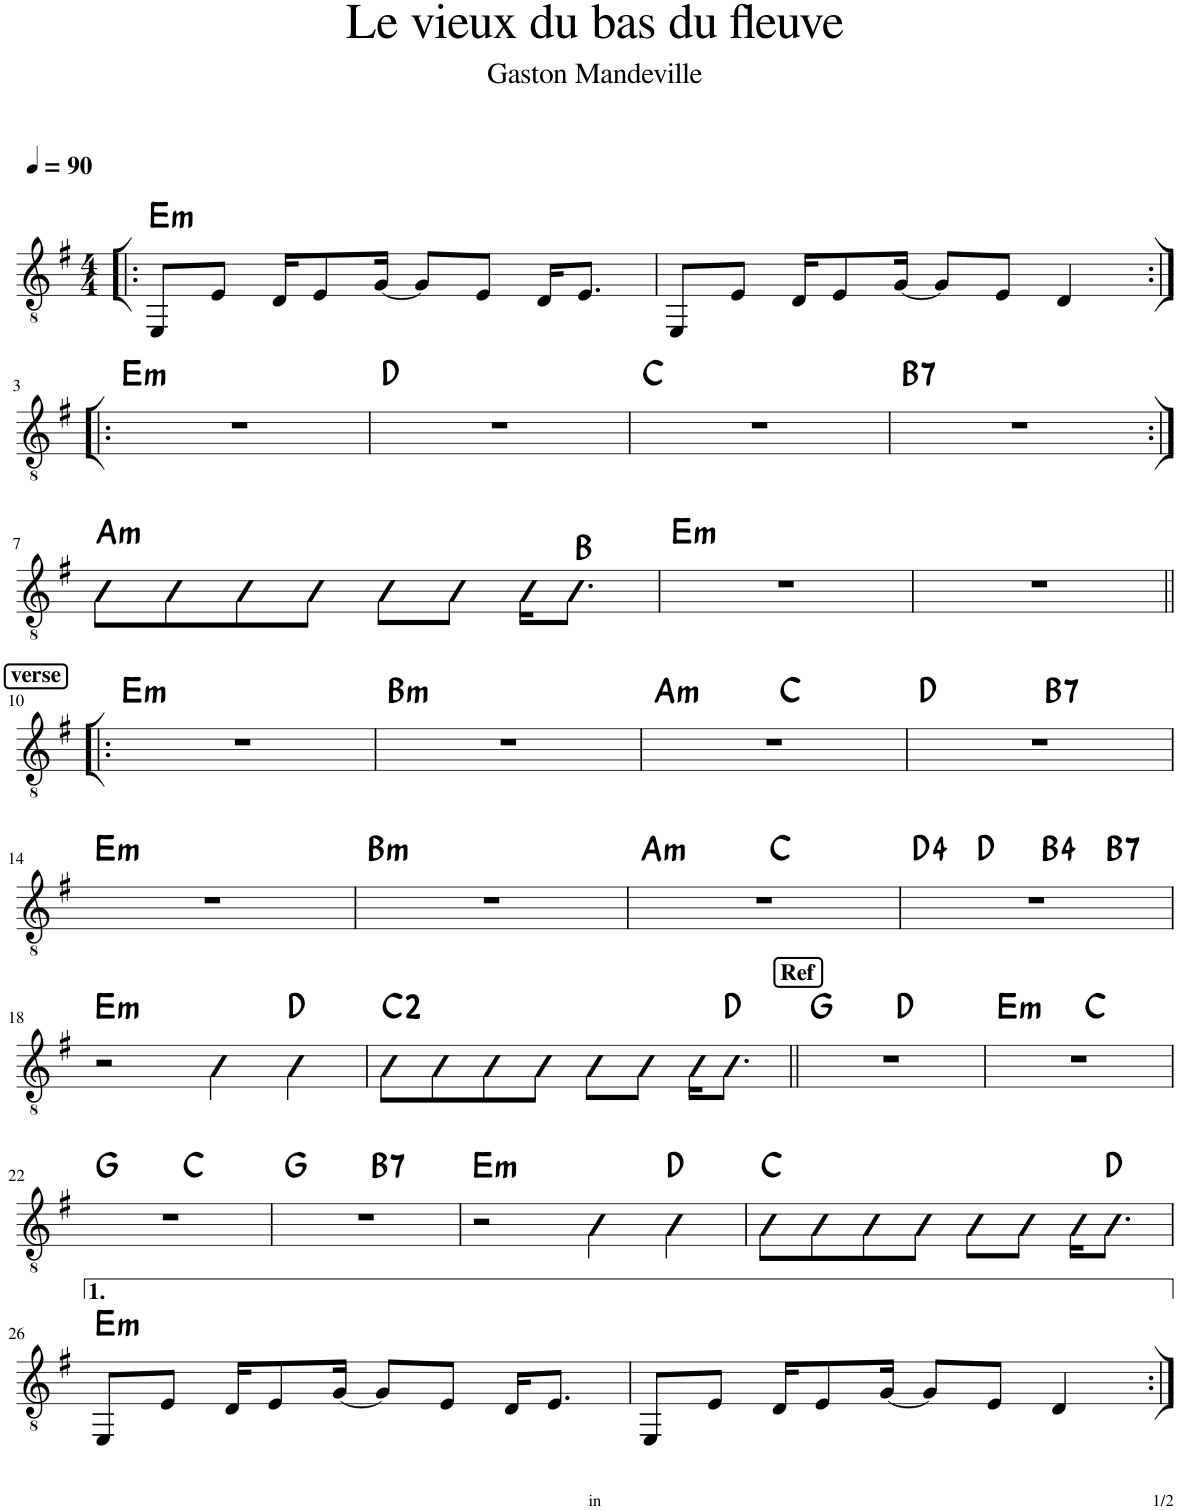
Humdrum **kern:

**kern	**harte
*part1	*part1
*staff1	*
*I"Classical Guitar	*
*I'Guit.	*
*clefGv2	*
*k[f#]	*
*M4/4	*
*MM90	*
=1!|:	=1!|:
!	!LO:H:kt=m
8EE/L	E:min
8E/J	.
16D/KL	.
8E/	.
[16G/Jk	.
8G/L]	.
8E/J	.
16D/KL	.
8.E/J	.
=2	=2
8EE/L	.
8E/J	.
16D/KL	.
8E/	.
[16G/Jk	.
8G/L]	.
8E/J	.
4D/	.
!!LO:LB:g=z
=3:|!|:	=3:|!|:
!	!LO:H:kt=m
1r	E:min
=4	=4
1r	D:maj
=5	=5
1r	C:maj
=6	=6
!	!LO:H:kt=7
1r	B:7
!!LO:LB:g=z
=7:|!	=7:|!
!	!LO:H:kt=m
8A\L	A:min
8A\	.
8A\	.
8A\J	.
8A\L	.
8A\J	.
16A\KL	.
8.B\J	B:maj
=8	=8
!	!LO:H:kt=m
1r	E:min
=9	=9
1r	.
!!LO:LB:g=z
!!LO:REH:place=s1:a:B:cj:fs=11:t=verse
=10!|:	=10!|:
!	!LO:H:kt=m
1r	E:min
=11	=11
!	!LO:H:kt=m
1r	B:min
=12	=12
!	!LO:H:kt=m
*^	*
1r	2ryy	A:min
.	2ryy	C:maj
=13	=13	=13
1r	2ryy	D:maj
!	!	!LO:H:kt=7
.	2ryy	B:7
!!LO:LB:g=z	!!
=14	=14	=14
!	!	!LO:H:kt=m
*v	*v	*
1r	E:min
=15	=15
!	!LO:H:kt=m
1r	B:min
=16	=16
!	!LO:H:kt=m
*^	*
1r	2ryy	A:min
.	2ryy	C:maj
=17	=17	=17
*^	*^	*
1r	4ryy	2ryy	2.ryy	D:maj(4)
.	2.ryy	.	.	D:maj
.	.	2ryy	.	B:maj(4)
!	!	!	!	!LO:H:kt=7
.	.	.	4ryy	B:7
!!LO:LB:g=z	!!	!!	!!
=18	=18	=18	=18	=18
!	!	!	!	!LO:H:kt=m
*v	*v	*v	*v	*
2r	E:min
4E\	.
4D\	D:maj
=19	=19
8C\L	C:maj(2)
8C\	.
8C\	.
8C\J	.
8C\L	.
8C\J	.
16C\KL	.
8.D\J	D:maj
!!LO:REH:place=s1:a:B:cj:fs=11:t=Ref
=20||	=20||
*^	*
1r	2ryy	G:maj
.	2ryy	D:maj
=21	=21	=21
!	!	!LO:H:kt=m
1r	2ryy	E:min
.	2ryy	C:maj
!!LO:LB:g=z	!!
=22	=22	=22
1r	2ryy	G:maj
.	2ryy	C:maj
=23	=23	=23
1r	2ryy	G:maj
!	!	!LO:H:kt=7
.	2ryy	B:7
=24	=24	=24
!	!	!LO:H:kt=m
*v	*v	*
2r	E:min
4E\	.
4D\	D:maj
=25	=25
8C\L	C:maj
8C\	.
8C\	.
8C\J	.
8C\L	.
8C\J	.
16C\KL	.
8.D\J	D:maj
!!LO:LB:g=z
=26	=26
!	!LO:H:kt=m
8EE/L	E:min
8E/J	.
16D/KL	.
8E/	.
[16G/Jk	.
8G/L]	.
8E/J	.
16D/KL	.
8.E/J	.
=27	=27
8EE/L	.
8E/J	.
16D/KL	.
8E/	.
[16G/Jk	.
8G/L]	.
8E/J	.
4D/	.
=:|!	=:|!
*-	*-
